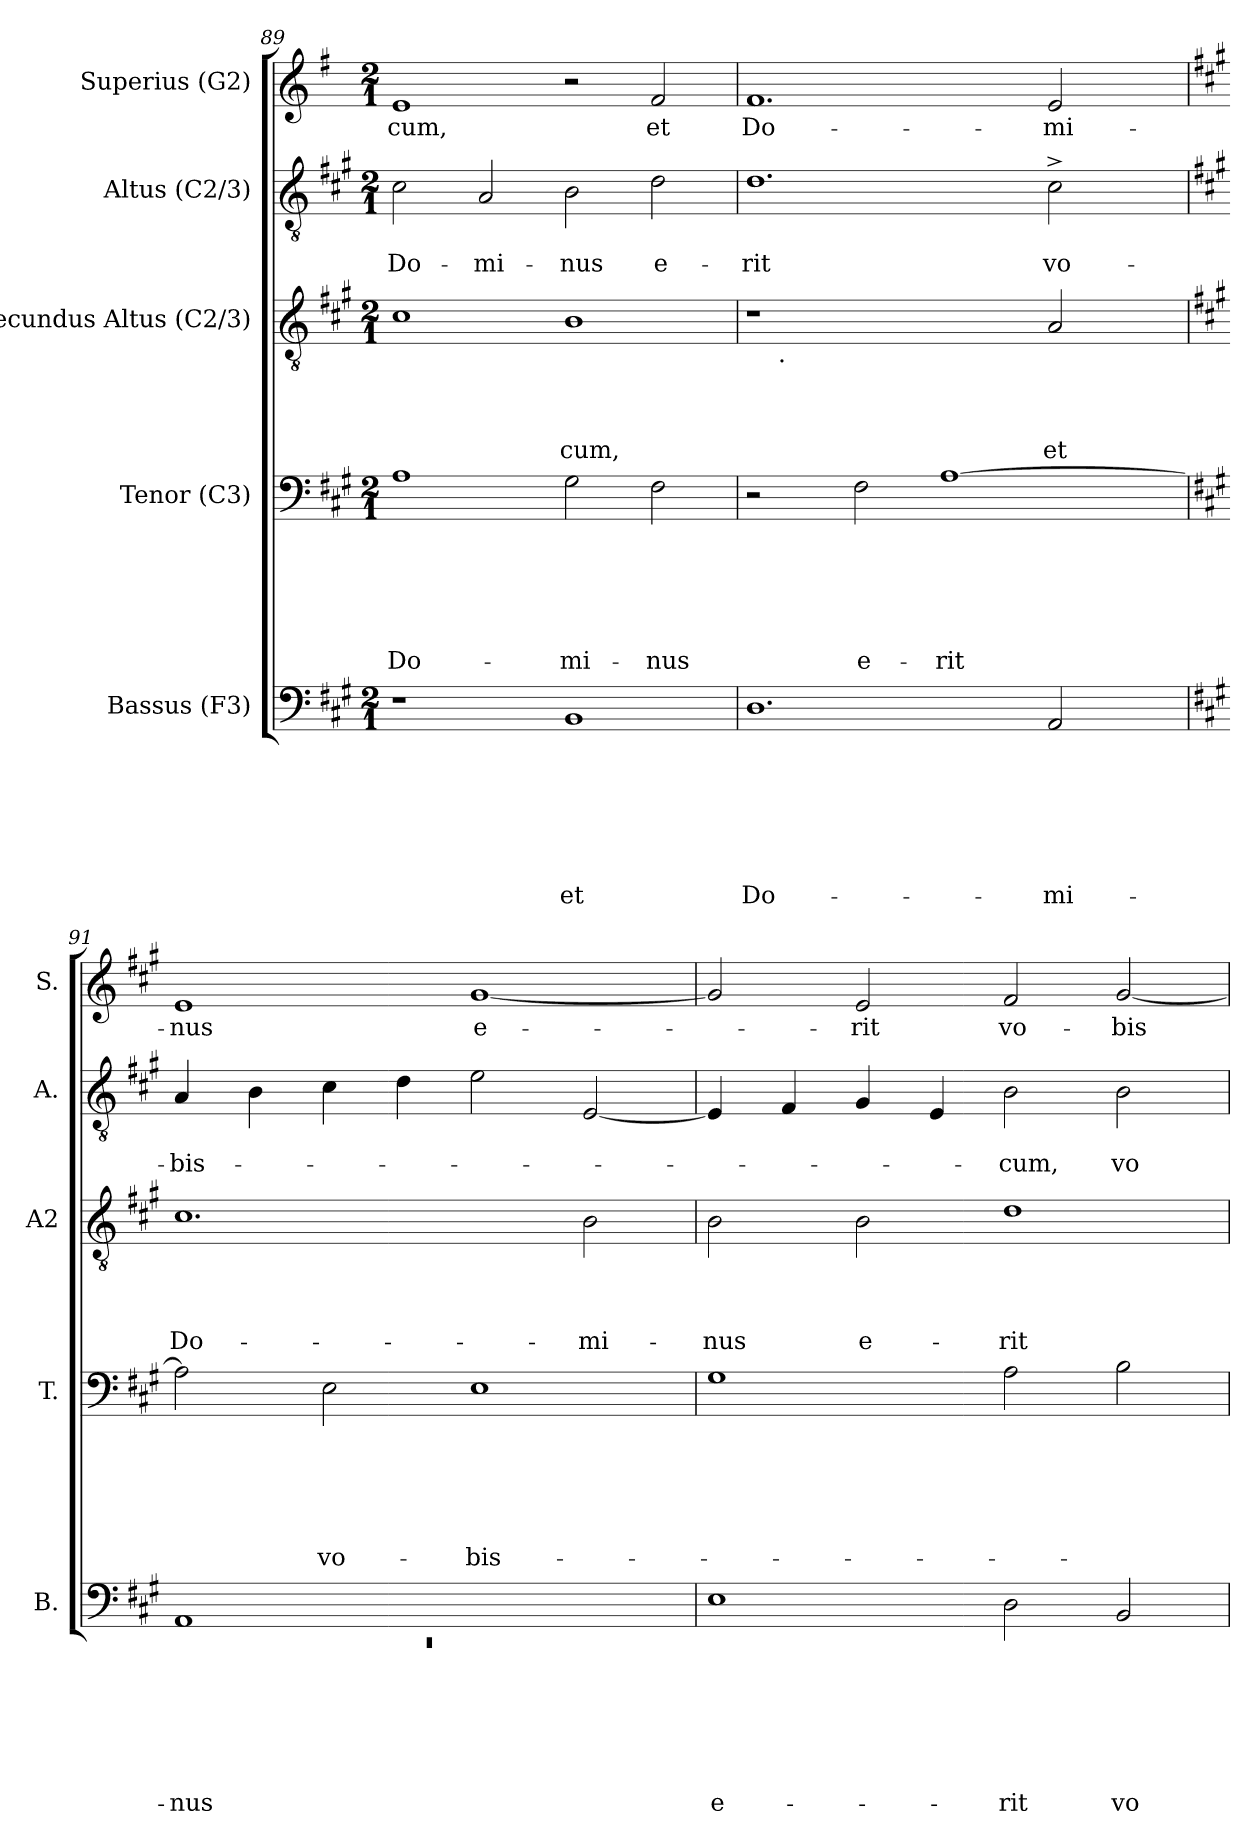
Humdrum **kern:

**kern	**text	**text	**text	**text	**text	**text	**text	**kern	**text	**text	**text	**text	**text	**text	**kern	**text	**text	**text	**text	**kern	**text	**text	**kern	**text
*part5	*part5	*part5	*part5	*part5	*part5	*part5	*part5	*part4	*part4	*part4	*part4	*part4	*part4	*part4	*part3	*part3	*part3	*part3	*part3	*part2	*part2	*part2	*part1	*part1
*staff5	*staff5	*staff5	*staff5	*staff5	*staff5	*staff5	*staff5	*staff4	*staff4	*staff4	*staff4	*staff4	*staff4	*staff4	*staff3	*staff3	*staff3	*staff3	*staff3	*staff2	*staff2	*staff2	*staff1	*staff1
*I"Bassus (F3)	*	*	*	*	*	*	*	*I"Tenor (C3)	*	*	*	*	*	*	*I"Secundus Altus (C2/3)	*	*	*	*	*I"Altus (C2/3)	*	*	*I"Superius (G2)	*
*I'B.	*	*	*	*	*	*	*	*I'T.	*	*	*	*	*	*	*I'A2	*	*	*	*	*I'A.	*	*	*I'S.	*
*clefF4	*	*	*	*	*	*	*	*clefF4	*	*	*	*	*	*	*clefGv2	*	*	*	*	*clefGv2	*	*	*clefG2	*
*k[f#c#g#]	*	*	*	*	*	*	*	*k[f#c#g#]	*	*	*	*	*	*	*k[f#c#g#]	*	*	*	*	*k[f#c#g#]	*	*	*k[f#]	*
*A:	*	*	*	*	*	*	*	*A:	*	*	*	*	*	*	*A:	*	*	*	*	*A:	*	*	*G:	*
*M2/1	*	*	*	*	*	*	*	*M2/1	*	*	*	*	*	*	*M2/1	*	*	*	*	*M2/1	*	*	*M2/1	*
=89	=89	=89	=89	=89	=89	=89	=89	=89	=89	=89	=89	=89	=89	=89	=89	=89	=89	=89	=89	=89	=89	=89	=89	=89
!	!	!	!	!	!	!	!	!	!	!	!	!	!	!LO:LY:b	!	!	!	!	!	!	!	!LO:LY:b	!	!LO:LY:b
1r	.	.	.	.	.	.	.	1A	.	.	.	.	.	Do-	1c#	.	.	.	.	2c#\	.	Do-	1e	-cum,
!	!	!	!	!	!	!	!	!	!	!	!	!	!	!	!	!	!	!	!	!	!	!LO:LY:b	!	!
.	.	.	.	.	.	.	.	.	.	.	.	.	.	.	.	.	.	.	.	2A/	.	-mi-	.	.
!	!	!	!	!	!	!	!LO:LY:b	!	!	!	!	!	!	!LO:LY:b	!	!	!	!	!LO:LY:b	!	!	!LO:LY:b	!	!
1BB	.	.	.	.	.	.	et	2G#\	.	.	.	.	.	-mi-	1B	.	.	.	-cum,	2B\	.	-nus	2r	.
!	!	!	!	!	!	!	!	!	!	!	!	!	!	!LO:LY:b	!	!	!	!	!	!	!	!LO:LY:b	!	!LO:LY:b
.	.	.	.	.	.	.	.	2F#\	.	.	.	.	.	-nus	.	.	.	.	.	2d\	.	e-	2f#/	et
=90	=90	=90	=90	=90	=90	=90	=90	=90	=90	=90	=90	=90	=90	=90	=90	=90	=90	=90	=90	=90	=90	=90	=90	=90
!	!	!	!	!	!	!	!LO:LY:b	!	!	!	!	!	!	!	!	!	!	!	!	!	!	!LO:LY:b	!	!LO:LY:b
*	*	*	*	*	*	*	*	*	*	*	*	*	*	*	*^	*	*	*	*	*	*	*	*	*
1.D	.	.	.	.	.	.	Do-	2r	.	.	.	.	.	.	1r	16.ryy	.	.	.	.	1.d	.	-rit	1.f#	Do-
!	!	!	!	!	!	!	!	!	!	!	!	!	!	!	!	!LO:TX:b:t=.	!	!	!	!	!	!	!	!	!
.	.	.	.	.	.	.	.	.	.	.	.	.	.	.	.	1ryy	.	.	.	.	.	.	.	.	.
!	!	!	!	!	!	!	!	!	!	!	!	!	!	!LO:LY:b	!	!	!	!	!	!	!	!	!	!	!
.	.	.	.	.	.	.	.	2F#\	.	.	.	.	.	e-	.	.	.	.	.	.	.	.	.	.	.
!	!	!	!	!	!	!	!	!	!	!	!	!	!	!LO:LY:b	!	!	!	!	!	!	!	!	!	!	!
.	.	.	.	.	.	.	.	[<1A	.	.	.	.	.	-rit	2ryy	.	.	.	.	.	.	.	.	.	.
.	.	.	.	.	.	.	.	.	.	.	.	.	.	.	.	2ryy	.	.	.	.	.	.	.	.	.
!	!	!	!	!	!	!	!LO:LY:b	!	!	!	!	!	!	!	!	!	!	!	!	!LO:LY:b	!	!	!LO:LY:b	!	!LO:LY:b
2AA/	.	.	.	.	.	.	-mi-	.	.	.	.	.	.	.	2A/	.	.	.	.	et	2c#^>\	.	vo-	2e/	-mi-
.	.	.	.	.	.	.	.	.	.	.	.	.	.	.	.	4ryy	.	.	.	.	.	.	.	.	.
.	.	.	.	.	.	.	.	.	.	.	.	.	.	.	.	8ryy	.	.	.	.	.	.	.	.	.
.	.	.	.	.	.	.	.	.	.	.	.	.	.	.	.	32ryy	.	.	.	.	.	.	.	.	.
*	*	*	*	*	*	*	*	*	*	*	*	*	*	*	*v	*v	*	*	*	*	*	*	*	*	*
!!LO:LB:g=z
=91	=91	=91	=91	=91	=91	=91	=91	=91	=91	=91	=91	=91	=91	=91	=91	=91	=91	=91	=91	=91	=91	=91	=91	=91
*	*	*	*	*	*	*	*	*	*	*	*	*	*	*	*	*	*	*	*	*	*	*	*k[f#c#g#]	*
*	*	*	*	*	*	*	*	*	*	*	*	*	*	*	*	*	*	*	*	*	*	*	*A:	*
*^	*	*	*	*	*	*	*	*	*	*	*	*	*	*	*^	*	*	*	*	*	*	*	*	*
!	!LO:N:vis=1	!	!	!	!	!	!	!LO:LY:b	!	!	!	!	!	!	!	!	!	!	!	!	!LO:LY:b	!	!	!LO:LY:b	!	!LO:LY:b
*	*	*	*	*	*	*	*	*	*	*	*	*	*	*	*	*v	*v	*	*	*	*	*	*	*	*	*
1AA	0rEE	.	.	.	.	.	.	-nus	2A\]	.	.	.	.	.	.	1.c#	.	.	.	Do-	4A/	.	-bis-	1e	-nus
.	.	.	.	.	.	.	.	.	.	.	.	.	.	.	.	.	.	.	.	.	4B\	.	.	.	.
!	!	!	!	!	!	!	!	!	!	!	!	!	!	!	!LO:LY:b	!	!	!	!	!	!	!	!	!	!
.	.	.	.	.	.	.	.	.	2E\	.	.	.	.	.	vo-	.	.	.	.	.	4c#\	.	.	.	.
.	.	.	.	.	.	.	.	.	.	.	.	.	.	.	.	.	.	.	.	.	4d\	.	.	.	.
!	!	!	!	!	!	!	!	!	!	!	!	!	!	!	!LO:LY:b	!	!	!	!	!	!	!	!	!	!LO:LY:b:rj
1ryy	.	.	.	.	.	.	.	.	1E	.	.	.	.	.	-bis-	.	.	.	.	.	2e\	.	.	[<1g#	e-
!	!	!	!	!	!	!	!	!	!	!	!	!	!	!	!	!	!	!	!	!LO:LY:b	!	!	!	!	!
.	.	.	.	.	.	.	.	.	.	.	.	.	.	.	.	2B\	.	.	.	-mi-	[<2E/	.	.	.	.
*v	*v	*	*	*	*	*	*	*	*	*	*	*	*	*	*	*	*	*	*	*	*	*	*	*	*
=92	=92	=92	=92	=92	=92	=92	=92	=92	=92	=92	=92	=92	=92	=92	=92	=92	=92	=92	=92	=92	=92	=92	=92	=92
!	!	!	!	!	!	!	!LO:LY:b:rj	!	!	!	!	!	!	!	!	!	!	!	!LO:LY:b	!	!	!	!	!
1E	.	.	.	.	.	.	e-	1G#	.	.	.	.	.	.	2B\	.	.	.	-nus	4E/]	.	.	2g#/]	.
.	.	.	.	.	.	.	.	.	.	.	.	.	.	.	.	.	.	.	.	4F#/	.	.	.	.
!	!	!	!	!	!	!	!	!	!	!	!	!	!	!	!	!	!	!	!LO:LY:b	!	!	!	!	!LO:LY:b
.	.	.	.	.	.	.	.	.	.	.	.	.	.	.	2B\	.	.	.	e-	4G#/	.	.	2e/	-rit
.	.	.	.	.	.	.	.	.	.	.	.	.	.	.	.	.	.	.	.	4E/	.	.	.	.
!	!	!	!	!	!	!	!LO:LY:b	!	!	!	!	!	!	!	!	!	!	!	!LO:LY:b	!	!	!LO:LY:b	!	!LO:LY:b
2D\	.	.	.	.	.	.	-rit	2A\	.	.	.	.	.	.	1d	.	.	.	-rit	2B\	.	-cum,	2f#/	vo-
!	!	!	!	!	!	!	!LO:LY:b	!	!	!	!	!	!	!	!	!	!	!	!	!	!	!LO:LY:b	!	!LO:LY:b
2BB/	.	.	.	.	.	.	vo-	2B\	.	.	.	.	.	.	.	.	.	.	.	2B\	.	vo-	[<2g#/	-bis-
=	=	=	=	=	=	=	=	=	=	=	=	=	=	=	=	=	=	=	=	=	=	=	=	=
*-	*-	*-	*-	*-	*-	*-	*-	*-	*-	*-	*-	*-	*-	*-	*-	*-	*-	*-	*-	*-	*-	*-	*-	*-
